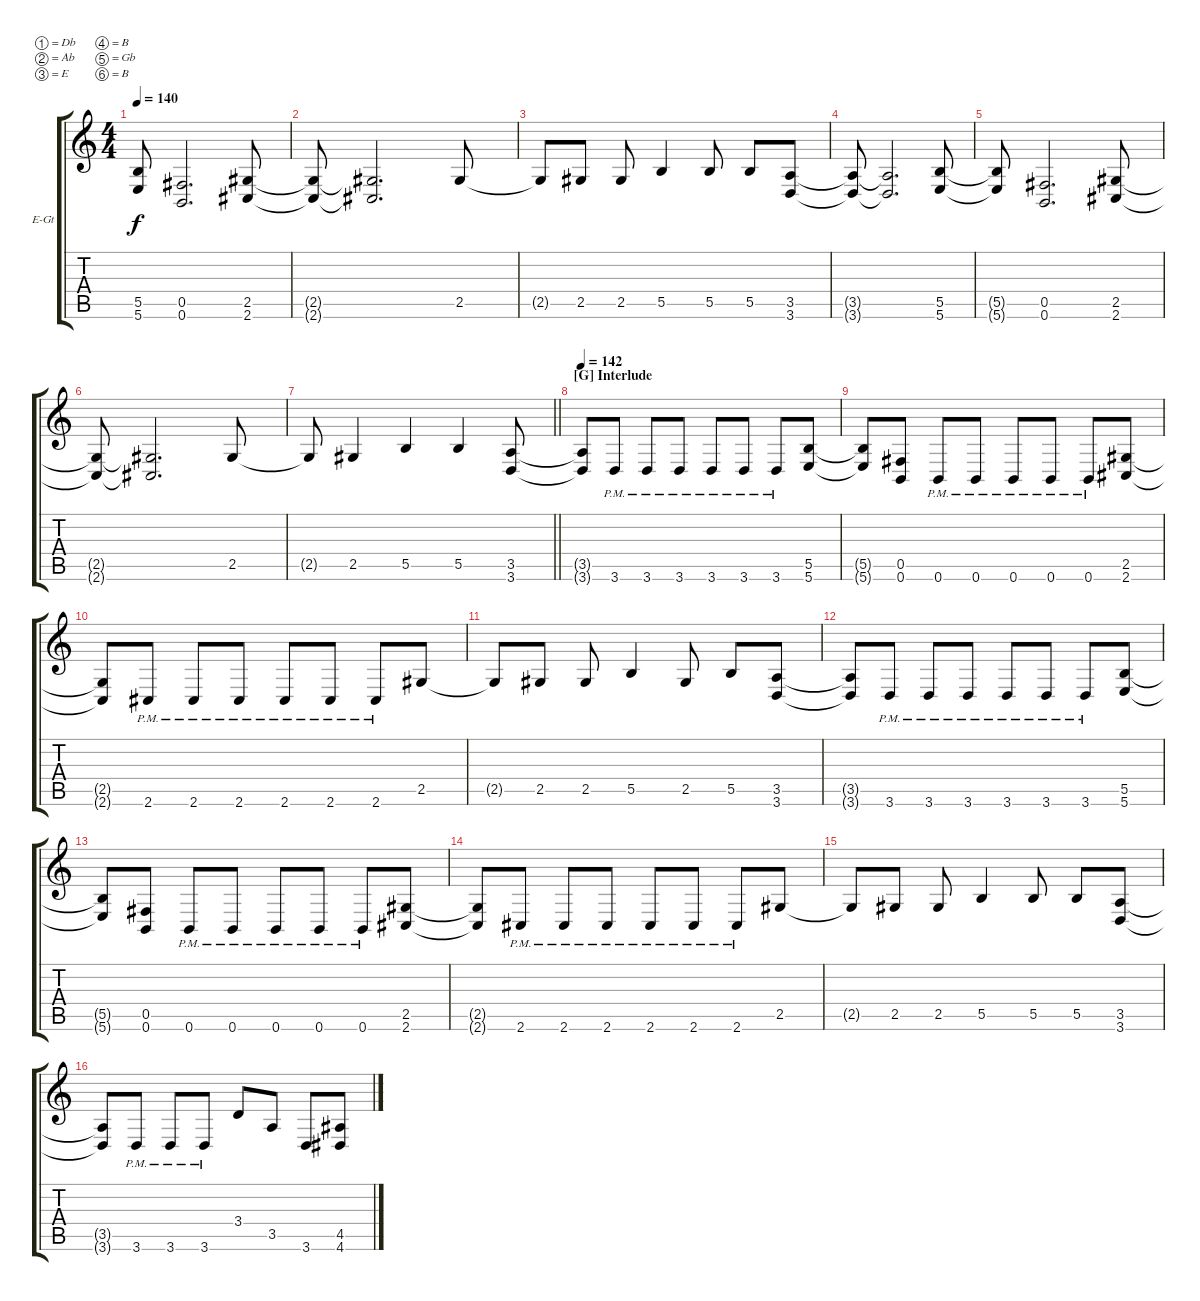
\bracketExtendMode groupsimilarinstruments
\firstSystemTrackNameOrientation horizontal
\otherSystemsTrackNameOrientation horizontal
\track ("Guitar 02" "E-Gt") {instrument overdrivenguitar}
\staff {score tabs}
\tuning (Db4 Ab3 E3 B2 Gb2 B1)
\ts (4 4)
\tempo 140
\clef g2
\ks c
(5.5{t} 5.6{t}).8{dy f} (0.5 0.6).2{d} (2.5 2.6).8 |
(2.5{t} 2.6{t}).8 (2.5{t} 2.6{t}).2{d} 2.5.8 |
2.5{t}.8 2.5.8 2.5.8 5.5.4 5.5.8 5.5.8 (3.5 3.6).8 |
(3.5{t} 3.6{t}).8 (3.5{t} 3.6{t}).2{d} (5.5 5.6).8 |
(5.5{t} 5.6{t}).8 (0.5 0.6).2{d} (2.5 2.6).8 |
(2.5{t} 2.6{t}).8 (2.5{t} 2.6{t}).2{d} 2.5.8 |
\barLineRight lightlight
2.5{t}.8 2.5.4 5.5.4 5.5.4 (3.5 3.6).8 |
\section ("G" "Interlude")
\tempo 142
(3.5{t} 3.6{t}).8 3.6{pm}.8 3.6{pm}.8 3.6{pm}.8 3.6{pm}.8 3.6{pm}.8 3.6{pm}.8 (5.5 5.6).8 |
(5.5{t} 5.6{t}).8 (0.5 0.6).8 0.6{pm}.8 0.6{pm}.8 0.6{pm}.8 0.6{pm}.8 0.6{pm}.8 (2.5 2.6).8 |
(2.5{t} 2.6{t}).8 2.6{pm}.8 2.6{pm}.8 2.6{pm}.8 2.6{pm}.8 2.6{pm}.8 2.6{pm}.8 2.5.8 |
2.5{t}.8 2.5.8 2.5.8 5.5.4 2.5.8 5.5.8 (3.5 3.6).8 |
(3.5{t} 3.6{t}).8 3.6{pm}.8 3.6{pm}.8 3.6{pm}.8 3.6{pm}.8 3.6{pm}.8 3.6{pm}.8 (5.5 5.6).8 |
(5.5{t} 5.6{t}).8 (0.5 0.6).8 0.6{pm}.8 0.6{pm}.8 0.6{pm}.8 0.6{pm}.8 0.6{pm}.8 (2.5 2.6).8 |
(2.5{t} 2.6{t}).8 2.6{pm}.8 2.6{pm}.8 2.6{pm}.8 2.6{pm}.8 2.6{pm}.8 2.6{pm}.8 2.5.8 |
2.5{t}.8 2.5.8 2.5.8 5.5.4 5.5.8 5.5.8 (3.5 3.6).8 |
(3.5{t} 3.6{t}).8 3.6{pm}.8 3.6{pm}.8 3.6{pm}.8 3.4.8 3.5.8 3.6.8 (4.5 4.6).8
